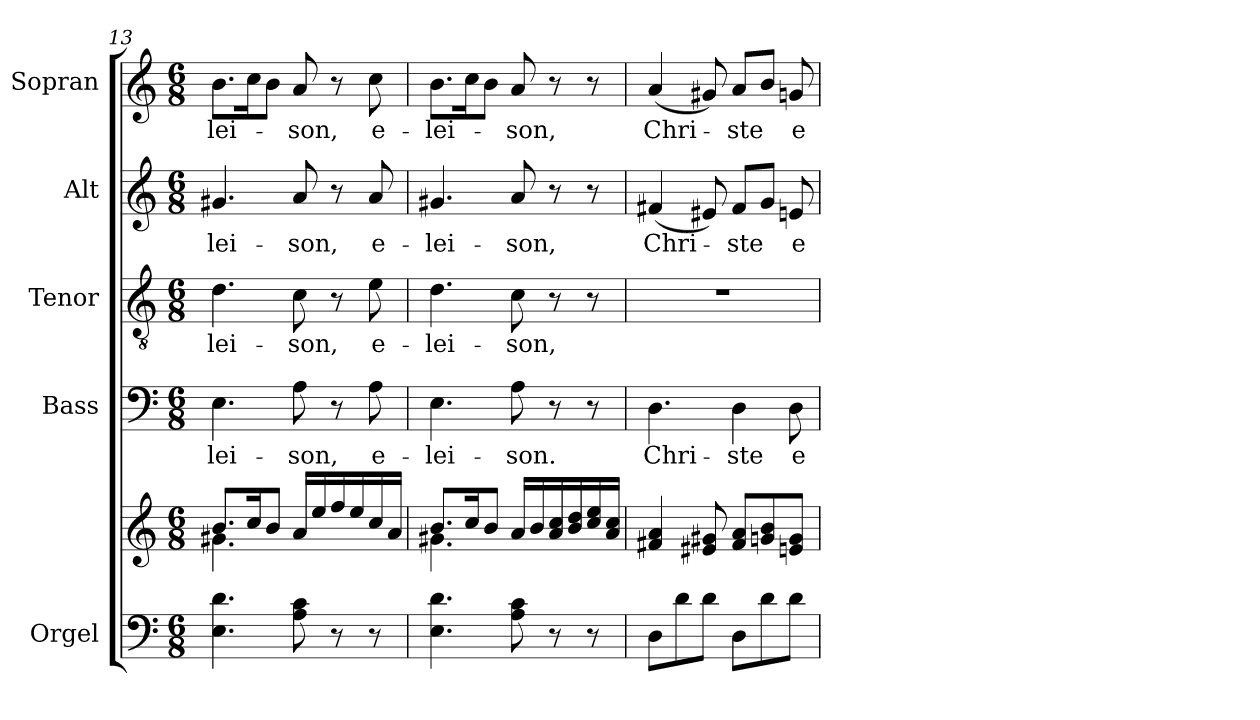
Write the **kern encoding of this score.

**kern	**kern	**kern	**text	**kern	**text	**kern	**text	**kern	**text
*part5	*part5	*part4	*part4	*part3	*part3	*part2	*part2	*part1	*part1
*staff6	*staff5	*staff4	*staff4	*staff3	*staff3	*staff2	*staff2	*staff1	*staff1
*I"Orgel	*	*I"Bass	*	*I"Tenor	*	*I"Alt	*	*I"Sopran	*
*I'Org.	*	*I'B.	*	*I'T.	*	*I'A.	*	*I'S.	*
!!LO:PB:g=z
*clefF4	*clefG2	*clefF4	*	*clefGv2	*	*clefG2	*	*clefG2	*
*k[]	*k[]	*k[]	*	*k[]	*	*k[]	*	*k[]	*
*C:	*C:	*C:	*	*C:	*	*C:	*	*C:	*
*M6/8	*M6/8	*M6/8	*	*M6/8	*	*M6/8	*	*M6/8	*
=13	=13	=13	=13	=13	=13	=13	=13	=13	=13
*	*^	*	*	*	*	*	*	*	*
!	!	!	!	!LO:LY:b	!	!LO:LY:b	!	!LO:LY:b	!	!LO:LY:b
4.E\ 4.d\	8.b/L	4.g#X\	4.E\	-lei-	4.d\	-lei-	4.g#X/	-lei-	8.b\L	-lei-
.	16cc/k	.	.	.	.	.	.	.	16cc\k	.
.	8b/J	.	.	.	.	.	.	.	8b\J	.
!	!	!	!	!LO:LY:b	!	!LO:LY:b	!	!LO:LY:b	!	!LO:LY:b
8A\ 8c\	16a/LL	4.ryy	8A\	-son,	8c\	-son,	8a/	-son,	8a/	-son,
.	16ee/	.	.	.	.	.	.	.	.	.
8r	16ff/	.	8r	.	8r	.	8r	.	8r	.
.	16ee/	.	.	.	.	.	.	.	.	.
!	!	!	!	!LO:LY:b	!	!LO:LY:b	!	!LO:LY:b	!	!LO:LY:b
8r	16cc/	.	8A\	e-	8e\	e-	8a/	e-	8cc\	e-
.	16a/JJ	.	.	.	.	.	.	.	.	.
=14	=14	=14	=14	=14	=14	=14	=14	=14	=14	=14
!	!	!	!	!LO:LY:b	!	!LO:LY:b	!	!LO:LY:b	!	!LO:LY:b
4.E\ 4.d\	8.b/L	4.g#X\	4.E\	-lei-	4.d\	-lei-	4.g#X/	-lei-	8.b\L	-lei-
.	16cc/k	.	.	.	.	.	.	.	16cc\k	.
.	8b/J	.	.	.	.	.	.	.	8b\J	.
!	!	!	!	!LO:LY:b	!	!LO:LY:b	!	!LO:LY:b	!	!LO:LY:b
8A\ 8c\	16a/LL	4.ryy	8A\	-son.	8c\	-son,	8a/	-son,	8a/	-son,
.	16b/	.	.	.	.	.	.	.	.	.
8r	16a/ 16cc/	.	8r	.	8r	.	8r	.	8r	.
.	16b/ 16dd/	.	.	.	.	.	.	.	.	.
8r	16cc/ 16ee/	.	8r	.	8r	.	8r	.	8r	.
.	16a/ 16cc/JJ	.	.	.	.	.	.	.	.	.
*	*v	*v	*	*	*	*	*	*	*	*
=15	=15	=15	=15	=15	=15	=15	=15	=15	=15
!	!	!	!LO:LY:b	!	!	!	!LO:LY:b	!	!LO:LY:b
8D\L	4f#X/ 4a/	4.D\	Chri-	2.r	.	(<4f#X/	Chri-	(<4a/	Chri-
8d\	.	.	.	.	.	.	.	.	.
8d\J	8e#X/ 8g#X/	.	.	.	.	8e#X/)	.	8g#X/)	.
!	!	!	!LO:LY:b	!	!	!	!LO:LY:b	!	!LO:LY:b
8D\L	8f#/ 8a/L	4D\	-ste	.	.	8f#/L	-ste	8a/L	-ste
8d\	8gn/ 8b/	.	.	.	.	8g/J	.	8b/J	.
!	!	!	!LO:LY:b	!	!	!	!LO:LY:b	!	!LO:LY:b
8d\J	8en/ 8g/J	8D\	e-	.	.	8en/	e-	8gn/	e-
=	=	=	=	=	=	=	=	=	=
*-	*-	*-	*-	*-	*-	*-	*-	*-	*-
